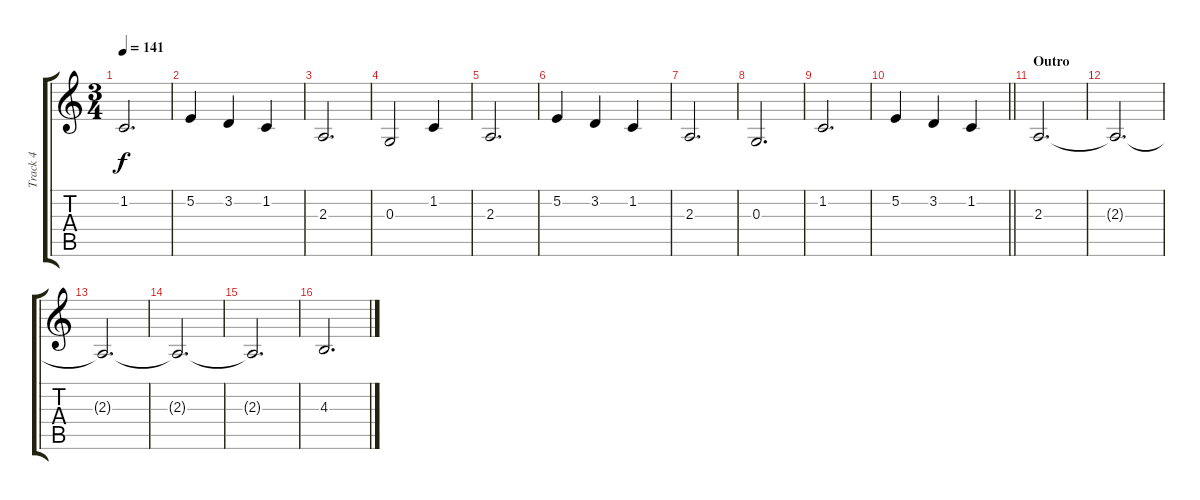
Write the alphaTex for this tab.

\track ("Track 4" "Track 4") {instrument violin}
\staff {score tabs}
\tuning (E4 B3 G3 D3 A2 E2) {hide}
\ts (3 4)
\tempo 141
\clef g2
\ks c
1.2.2{d dy f} |
5.2.4 3.2.4 1.2.4 |
2.3.2{d} |
0.3.2 1.2.4 |
2.3.2{d} |
5.2.4 3.2.4 1.2.4 |
2.3.2{d} |
0.3.2{d} |
1.2.2{d} |
\barLineRight lightlight
5.2.4 3.2.4 1.2.4 |
\section ("" "Outro")
2.3.2{d} |
2.3{t}.2{d} |
2.3{t}.2{d} |
2.3{t}.2{d} |
2.3{t}.2{d} |
4.3.2{d}
